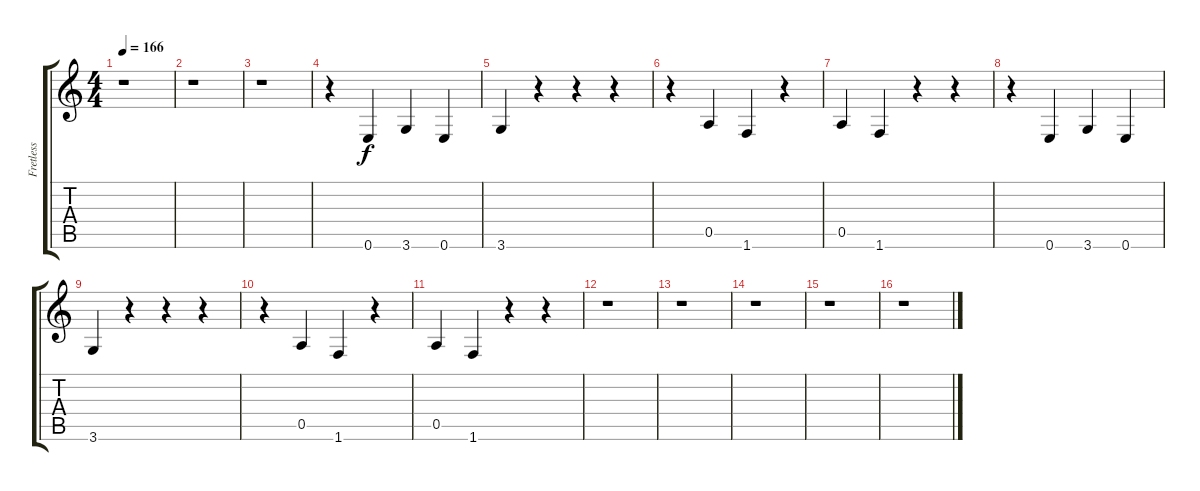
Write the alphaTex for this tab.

\track ("Fretless" "Fretless") {instrument fretlessbass}
\staff {score tabs}
\tuning (E4 B3 G3 D3 A2 E2) {hide}
\ts (4 4)
\tempo 166
\clef g2
\ks c
r.1{dy f} |
r.1 |
r.1 |
r.4 0.6.4 3.6.4 0.6.4 |
3.6.4 r.4 r.4 r.4 |
r.4 0.5.4 1.6.4 r.4 |
0.5.4 1.6.4 r.4 r.4 |
r.4 0.6.4 3.6.4 0.6.4 |
3.6.4 r.4 r.4 r.4 |
r.4 0.5.4 1.6.4 r.4 |
0.5.4 1.6.4 r.4 r.4 |
r.1 |
r.1 |
r.1 |
r.1 |
r.1
